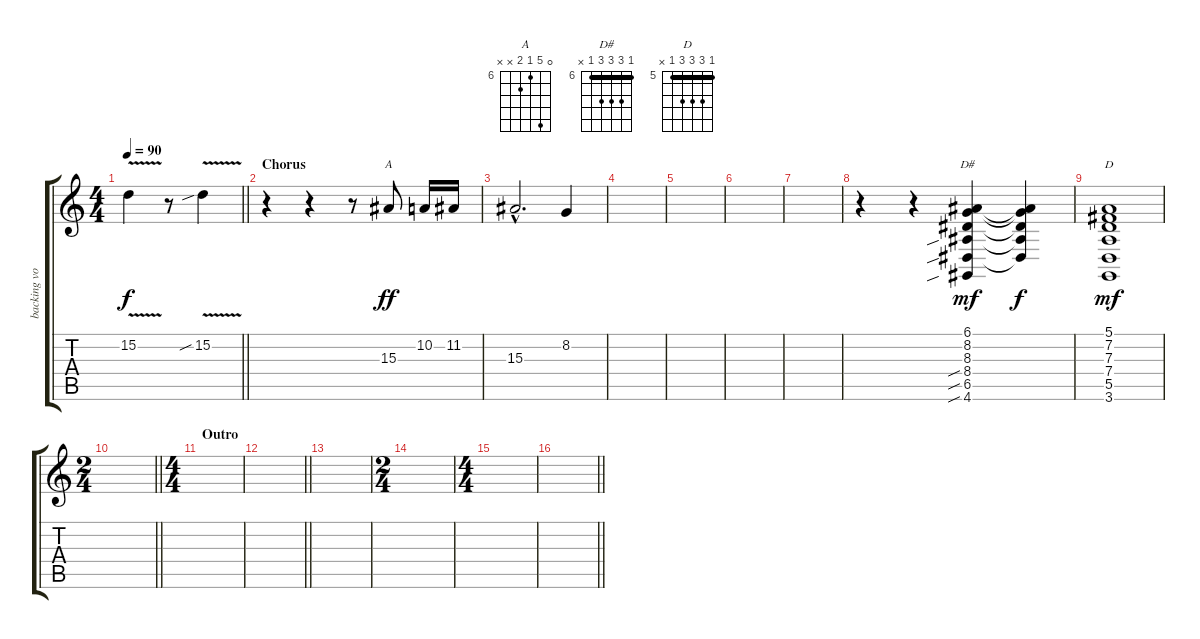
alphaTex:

\track ("backing vocals" "backing vo") {instrument lead3calliope}
\staff {score tabs}
\tuning (E4 B3 G3 D3 A2 E2) {hide}
\chord ("A" 0 10 6 7 x x) {firstfret 6}
\chord ("D#" 6 8 8 8 6 x) {firstfret 6 barre 6}
\chord ("D" 5 7 7 7 5 x) {firstfret 5 barre 5}
\ts (4 4)
\tempo 90
\clef g2
\barLineRight lightlight
\ks c
15.2{v}.4{dy f} r.8 15.2{v sib}.4 |
\section ("" "Chorus")
r.4 r.4 r.8 15.3.8{ch "A" dy ff} 10.2.16 11.2.16 |
15.3{hac}.2{d} 8.2.4 |
|
|
|
|
r.4 r.4 (6.1 8.2 8.3 8.4{sib} 6.5{sib} 4.6{sib}).4{ch "D#" dy mf} (6.1{t} 8.2{t} 8.3{t} 8.4{t} 6.5{t}).4{dy f} |
(5.1 7.2 7.3 7.4 5.5 3.6).1{ch "D" dy mf} |
\ts (2 4)
\barLineRight lightlight
|
\ts (4 4)
\section ("" "Outro")
|
\barLineRight lightlight
|
|
\ts (2 4)
|
\ts (4 4)
|
\barLineRight lightlight
